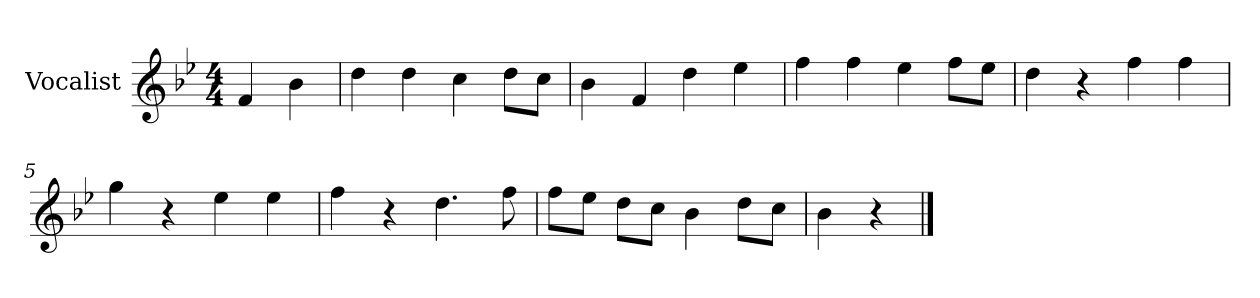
**kern
*part1
*staff1
*I"Vocalist
*k[b-e-]
*B-:
*M4/4
=
4f
4b-
=1
4dd
4dd
4cc
8ddL
8ccJ
=2
4b-
4f
4dd
4ee-
=3
4ff
4ff
4ee-
8ffL
8ee-J
=4
4dd
4r
4ff
4ff
=5
4gg
4r
4ee-
4ee-
=6
4ff
4r
4.dd
8ff
=7
8ffL
8ee-J
8ddL
8ccJ
4b-
8ddL
8ccJ
=8
4b-
4r
==
*-
